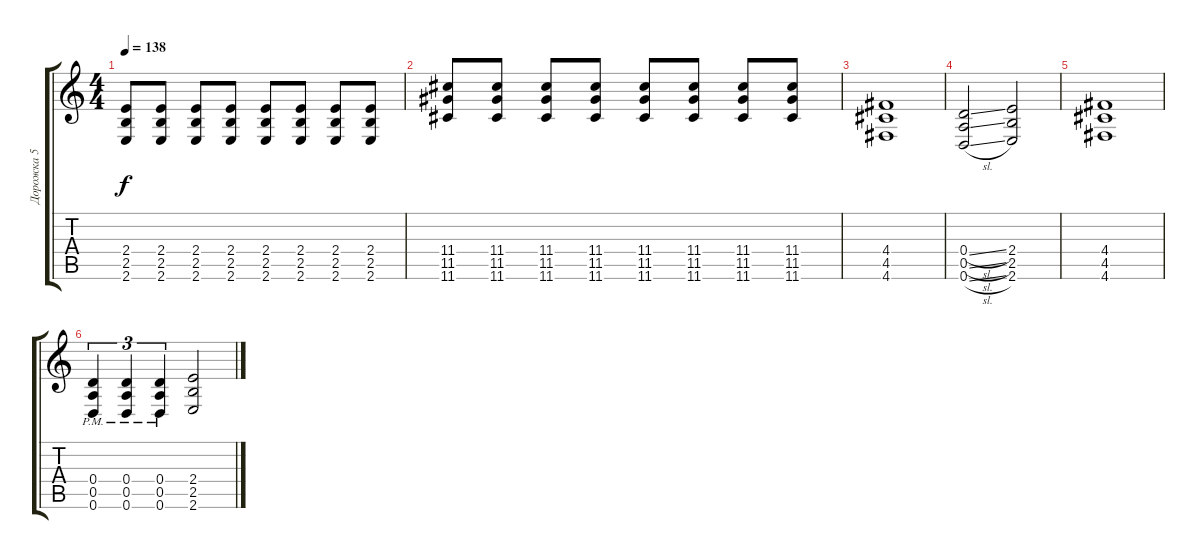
\track ("Дорожка 5" "Дорожка 5") {instrument distortionguitar}
\staff {score tabs}
\tuning (E4 B3 G3 D3 A2 D2) {hide}
\ts (4 4)
\tempo 138
\clef g2
\ks c
(2.4 2.5 2.6).8{dy f} (2.4 2.5 2.6).8 (2.4 2.5 2.6).8 (2.4 2.5 2.6).8 (2.4 2.5 2.6).8 (2.4 2.5 2.6).8 (2.4 2.5 2.6).8 (2.4 2.5 2.6).8 |
(11.4 11.5 11.6).8 (11.4 11.5 11.6).8 (11.4 11.5 11.6).8 (11.4 11.5 11.6).8 (11.4 11.5 11.6).8 (11.4 11.5 11.6).8 (11.4 11.5 11.6).8 (11.4 11.5 11.6).8 |
(4.4 4.5 4.6).1 |
(0.4{sl} 0.5{sl} 0.6{sl}).2 (2.4 2.5 2.6).2 |
(4.4 4.5 4.6).1 |
(0.4{pm} 0.5{pm} 0.6{pm}).4{tu (3 2)} (0.4{pm} 0.5{pm} 0.6{pm}).4{tu (3 2)} (0.4{pm} 0.5{pm} 0.6{pm}).4{tu (3 2)} (2.4 2.5 2.6).2
